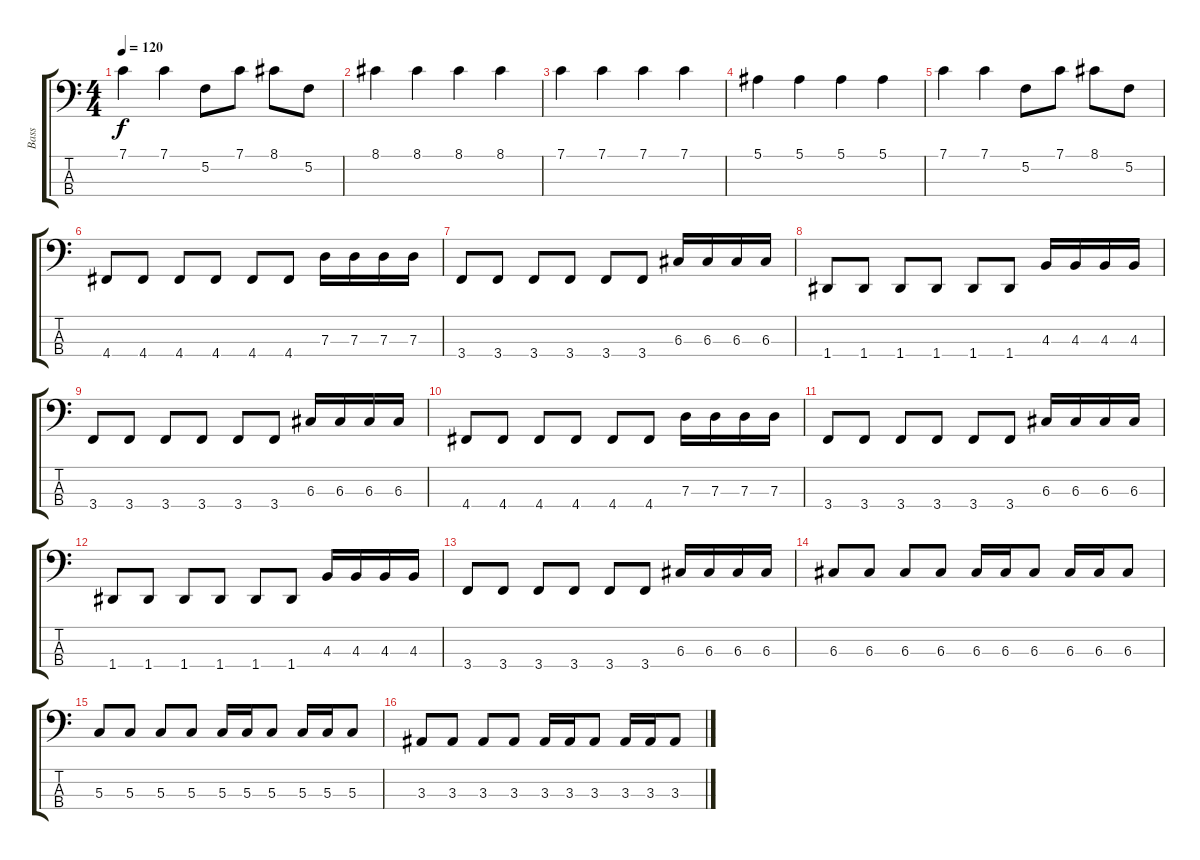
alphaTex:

\track ("Bass" "Bass") {instrument electricbassfinger}
\staff {score tabs}
\tuning (F2 C2 G1 D1) {hide}
\ts (4 4)
\tempo 120
\clef f4
\ks c
7.1.4{dy f} 7.1.4 5.2.8 7.1.8 8.1.8 5.2.8 |
8.1.4 8.1.4 8.1.4 8.1.4 |
7.1.4 7.1.4 7.1.4 7.1.4 |
5.1.4 5.1.4 5.1.4 5.1.4 |
7.1.4 7.1.4 5.2.8 7.1.8 8.1.8 5.2.8 |
4.4.8 4.4.8 4.4.8 4.4.8 4.4.8 4.4.8 7.3.16 7.3.16 7.3.16 7.3.16 |
3.4.8 3.4.8 3.4.8 3.4.8 3.4.8 3.4.8 6.3.16 6.3.16 6.3.16 6.3.16 |
1.4.8 1.4.8 1.4.8 1.4.8 1.4.8 1.4.8 4.3.16 4.3.16 4.3.16 4.3.16 |
3.4.8 3.4.8 3.4.8 3.4.8 3.4.8 3.4.8 6.3.16 6.3.16 6.3.16 6.3.16 |
4.4.8 4.4.8 4.4.8 4.4.8 4.4.8 4.4.8 7.3.16 7.3.16 7.3.16 7.3.16 |
3.4.8 3.4.8 3.4.8 3.4.8 3.4.8 3.4.8 6.3.16 6.3.16 6.3.16 6.3.16 |
1.4.8 1.4.8 1.4.8 1.4.8 1.4.8 1.4.8 4.3.16 4.3.16 4.3.16 4.3.16 |
3.4.8 3.4.8 3.4.8 3.4.8 3.4.8 3.4.8 6.3.16 6.3.16 6.3.16 6.3.16 |
6.3.8 6.3.8 6.3.8 6.3.8 6.3.16 6.3.16 6.3.8 6.3.16 6.3.16 6.3.8 |
5.3.8 5.3.8 5.3.8 5.3.8 5.3.16 5.3.16 5.3.8 5.3.16 5.3.16 5.3.8 |
3.3.8 3.3.8 3.3.8 3.3.8 3.3.16 3.3.16 3.3.8 3.3.16 3.3.16 3.3.8
